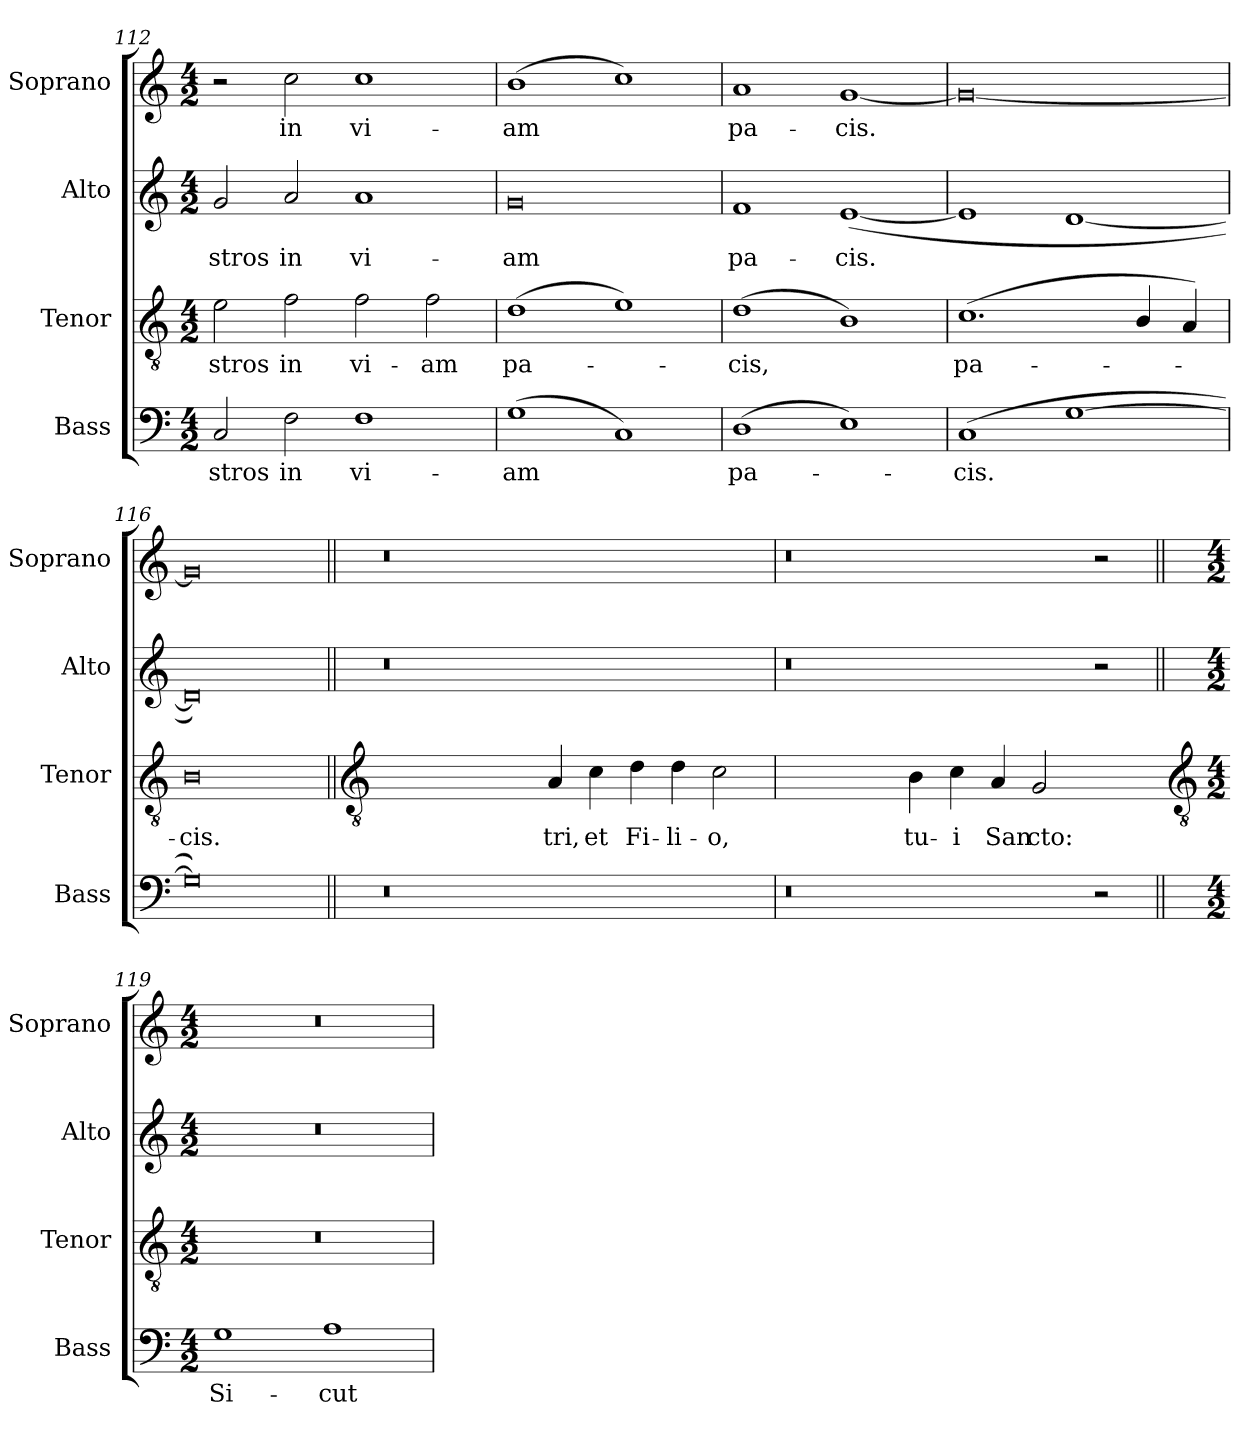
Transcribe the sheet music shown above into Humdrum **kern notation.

**kern	**text	**kern	**text	**kern	**text	**kern	**text
*part4	*part4	*part3	*part3	*part2	*part2	*part1	*part1
*staff4	*staff4	*staff3	*staff3	*staff2	*staff2	*staff1	*staff1
*I"Bass	*	*I"Tenor	*	*I"Alto	*	*I"Soprano	*
*I'Bass	*	*I'Tenor	*	*I'Alto	*	*I'Soprano	*
*clefF4	*	*clefGv2	*	*clefG2	*	*clefG2	*
*k[]	*	*k[]	*	*k[]	*	*k[]	*
*C:	*	*C:	*	*C:	*	*C:	*
*M4/2	*	*M4/2	*	*M4/2	*	*M4/2	*
=112	=112	=112	=112	=112	=112	=112	=112
!	!LO:LY:b	!	!LO:LY:b	!	!LO:LY:b	!	!
2C	-stros	2e	stros	2g	-stros	2r	.
!	!LO:LY:b	!	!LO:LY:b	!	!LO:LY:b	!	!LO:LY:b
2F	in	2f	in	2a	in	2cc	in
!	!LO:LY:b	!	!LO:LY:b	!	!LO:LY:b	!	!LO:LY:b
1F	vi-	2f	vi-	1a	vi-	1cc	vi-
!	!	!	!LO:LY:b	!	!	!	!
.	.	2f	-am	.	.	.	.
=113	=113	=113	=113	=113	=113	=113	=113
!	!LO:LY:b	!	!LO:LY:b	!	!LO:LY:b	!	!LO:LY:b
(<1G	-am	(>1d	pa-	0g	-am	(>1b	-am
1C)	.	1e)	.	.	.	1cc)	.
=114	=114	=114	=114	=114	=114	=114	=114
!	!LO:LY:b	!	!LO:LY:b	!	!LO:LY:b	!	!LO:LY:b
(>1D	pa-	(>1d	cis,	1f	pa-	1a	pa-
!	!	!	!	!	!LO:LY:b	!	!LO:LY:b
1E)	.	1B)	.	(<[1e	-cis.	[1g	-cis.
=115	=115	=115	=115	=115	=115	=115	=115
!	!LO:LY:b	!	!LO:LY:b	!	!	!	!
(<1C	cis.	(<1.c	pa-	1e]	.	0g_	.
[1G	.	.	.	[1d	.	.	.
.	.	4B/	.	.	.	.	.
.	.	4A)	.	.	.	.	.
=116	=116	=116	=116	=116	=116	=116	=116
!	!	!	!LO:LY:b	!	!	!	!
0G])	.	0B	cis.	0d])	.	0g]	.
!!LO:LB:g=z
=117||	=117||	=117||	=117||	=117||	=117||	=117||	=117||
*	*	*clefGv2	*	*	*	*	*
!	!	!	!LO:LY:b	!	!	!	!
0r	.	[4cyy	Glo-	0r	.	0r	.
!	!	!	!LO:LY:b	!	!	!	!
.	.	4cyy_	-ri-	.	.	.	.
!	!	!	!LO:LY:b	!	!	!	!
.	.	4cyy_	-a	.	.	.	.
!	!	!	!LO:LY:b	!	!	!	!
.	.	4cyy]	Pa-	.	.	.	.
!	!	!	!LO:LY:b	!	!	!	!
.	.	4A	-tri,	.	.	.	.
!	!	!	!LO:LY:b	!	!	!	!
.	.	4c	et	.	.	.	.
!	!	!	!LO:LY:b	!	!	!	!
.	.	4d	Fi-	.	.	.	.
!	!	!	!LO:LY:b	!	!	!	!
.	.	4d	-li-	.	.	.	.
!	!	!	!LO:LY:b	!	!	!	!
2ryy	.	2c	-o,	2ryy	.	2ryy	.
=118	=118	=118	=118	=118	=118	=118	=118
!	!	!	!LO:LY:b	!	!	!	!
0r	.	[4cyy	et	0r	.	0r	.
!	!	!	!LO:LY:b	!	!	!	!
.	.	4cyy_	Spi-	.	.	.	.
!	!	!	!LO:LY:b	!	!	!	!
.	.	4cyy]	-ri-	.	.	.	.
!	!	!	!LO:LY:b	!	!	!	!
.	.	4B	-tu-	.	.	.	.
!	!	!	!LO:LY:b	!	!	!	!
.	.	4c	-i	.	.	.	.
!	!	!	!LO:LY:b	!	!	!	!
.	.	4A	San-	.	.	.	.
!	!	!	!LO:LY:b	!	!	!	!
.	.	2G	-cto:	.	.	.	.
2r	.	2ryy	.	2r	.	2r	.
!!LO:LB:g=z
=119||	=119||	=119-	=119||	=119||	=119||	=119||	=119||
*	*	*clefGv2	*	*	*	*	*
*k[]	*	*	*	*k[]	*	*k[]	*
*C:	*	*	*	*C:	*	*C:	*
*M4/2	*	*M4/2	*	*M4/2	*	*M4/2	*
!	!LO:LY:b	!	!	!	!	!	!
1G	Si-	0r	.	0r	.	0r	.
!	!LO:LY:b	!	!	!	!	!	!
1A	-cut	.	.	.	.	.	.
=	=	=	=	=	=	=	=
*-	*-	*-	*-	*-	*-	*-	*-
